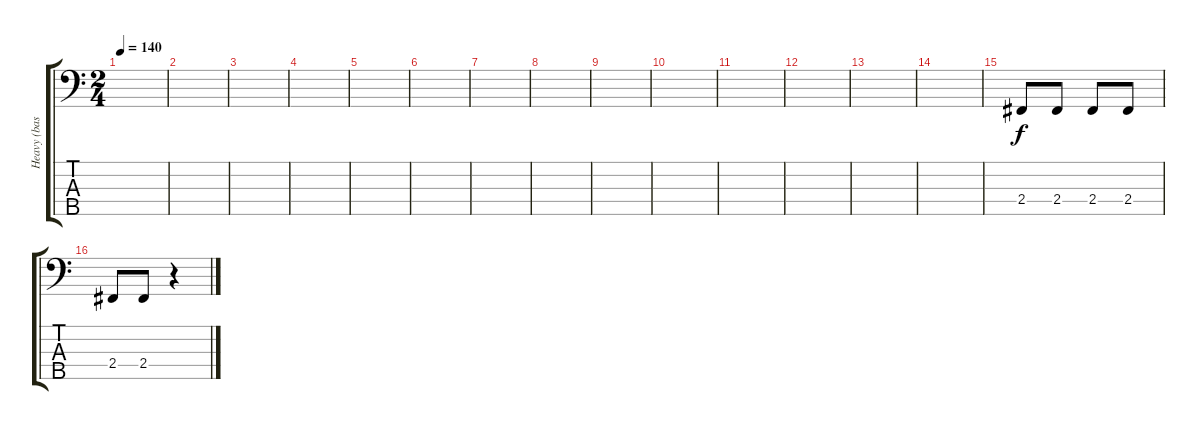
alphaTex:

\track ("Heavy (base)" "Heavy (bas") {instrument slapbass1}
\staff {score tabs}
\tuning (G2 D2 A1 E1 B0) {hide}
\ts (2 4)
\tempo 140
\clef f4
\ks c
|
|
|
|
|
|
|
|
|
|
|
|
|
|
2.4.8 2.4.8 2.4.8 2.4.8 |
2.4.8 2.4.8 r.4
